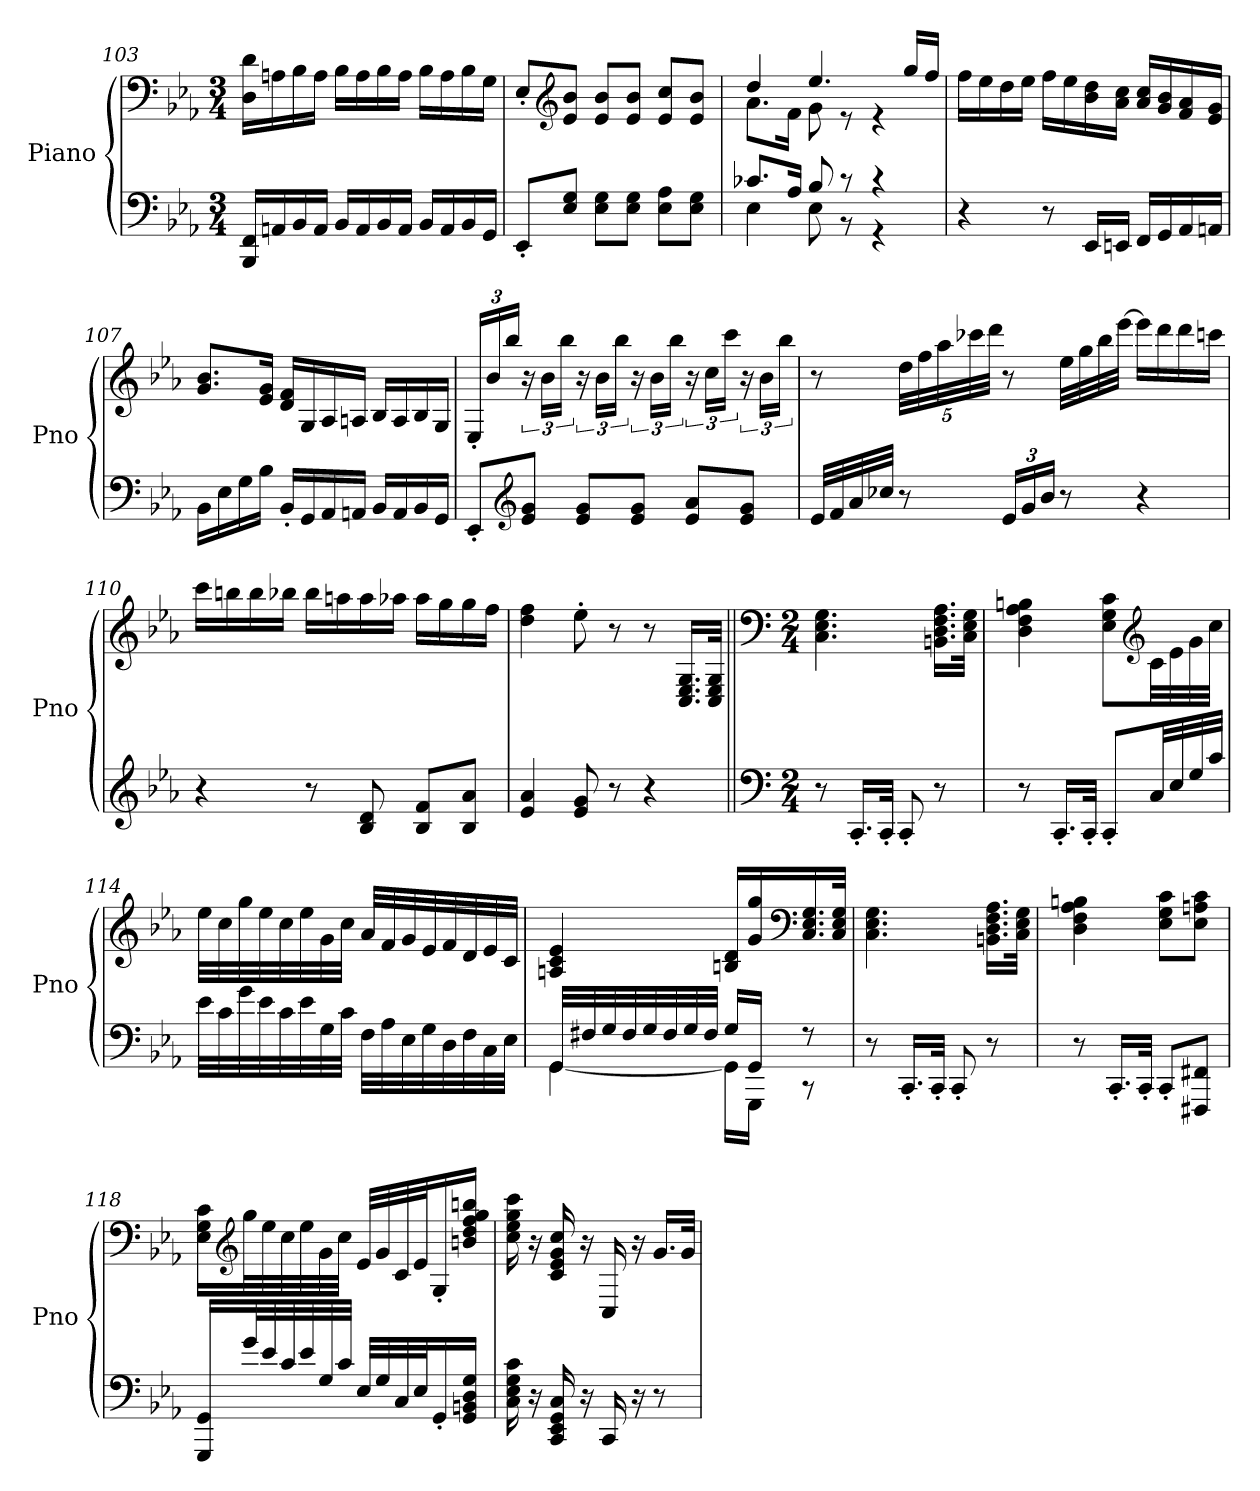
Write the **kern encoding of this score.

**kern	**kern
*part2	*part1
*staff2	*staff1
*I"Piano	*I"Piano
*I'Pno	*I'Pno
*clefF4	*clefF4
*k[b-e-a-]	*k[b-e-a-]
*M3/4	*M3/4
=103	=103
16BBB-/ 16FF/LL	16D\ 16d\LL
16AAn/	16An\
16BB-/	16B-\
16AA/JJ	16A\JJ
16BB-/LL	16B-\LL
16AA/	16A\
16BB-/	16B-\
16AA/JJ	16A\JJ
16BB-/LL	16B-\LL
16AA/	16A\
16BB-/	16B-\
16GG/JJ	16G\JJ
=104	=104
8EE-'/L	8E-'/L
*	*clefG2
8E-/ 8G/J	8e-/ 8b-/J
8E-\ 8G\L	8e-/ 8b-/L
8E-\ 8G\J	8e-/ 8b-/J
8E-\ 8A-\L	8e-/ 8cc/L
8E-\ 8G\J	8e-/ 8b-/J
=105	=105
*^	*^
8.c-X/L	4E-\	4dd/	8.a-\L
16A-/Jk	.	.	16f\Jk
8B-/	8E-\	4.ee-/	8g\
8r	8r	.	8r
4r	4r	.	4r
.	.	16gg/LL	.
.	.	16ff/JJ	.
*v	*v	*	*
*	*v	*v
=106	=106
4r	16ff\LL
.	16ee-\
.	16dd\
.	16ee-\JJ
8r	16ff\LL
.	16ee-\
16EE-/LL	16b-\ 16dd\
16EEn/JJ	16a-\ 16cc\JJ
16FF/LL	16a-/ 16cc/LL
16GG/	16g/ 16b-/
16AA-/	16f/ 16a-/
16AAn/JJ	16e-/ 16g/JJ
=107	=107
16BB-\LL	8.g/ 8.b-/L
16E-\	.
16G\	.
16B-\JJ	16e-/ 16g/Jk
16BB-'/LL	16d/ 16f/LL
16GG/	16G/
16AA-/	16A-/
16AAn/JJ	16An/JJ
16BB-/LL	16B-/LL
16AA/	16A/
16BB-/	16B-/
16GG/JJ	16G/JJ
=108	=108
*	*Xbrackettup
8EE-'/L	24E-'/LL
.	24b-/
.	24bb-/JJ
*clefG2	*
*	*brackettup
8e-/ 8g/J	24r
.	24b-\LL
.	24bb-\JJ
8e-/ 8g/L	24r
.	24b-\LL
.	24bb-\JJ
8e-/ 8g/J	24r
.	24b-\LL
.	24bb-\JJ
8e-/ 8a-/L	24r
.	24cc\LL
.	24ccc\JJ
8e-/ 8g/J	24r
.	24b-\LL
.	24bb-\JJ
=109	=109
32e-/LLL	8r
32f/	.
32a-/	.
32cc-X/JJJ	.
*	*Xbrackettup
8r	40dd\LLL
.	40ff\
.	40aa-\
.	40ccc-X\
.	40ddd\JJJ
*Xbrackettup	*
24e-/LL	8r
24g/	.
24b-/JJ	.
8r	32ee-\LLL
.	32gg\
.	32bb-\
.	[32eee-\JJJ
4r	16eee-\LL]
.	16ddd\
.	16ddd\
.	16cccn\JJ
=110	=110
4r	16ccc\LL
.	16bbn\
.	16bb\
.	16bb-X\JJ
8r	16bb-\LL
.	16aan\
8B-/ 8d/	16aa\
.	16aa-X\JJ
8B-/ 8f/L	16aa-\LL
.	16gg\
8B-/ 8a-/J	16gg\
.	16ff\JJ
=111	=111
4e-/ 4a-/	4dd\ 4ff\
8e-/ 8g/	8ee-'\
8r	8r
4r	8r
.	16.C/ 16.E-/ 16.G/LL
.	32C/ 32E-/ 32G/JJk
=112||	=112||
*clefF4	*clefF4
*M2/4	*M2/4
8r	4.C\ 4.E-\ 4.G\
16.CC'/LL	.
32CC'/JJk	.
8CC'/	.
8r	16.BBn\ 16.D\ 16.F\ 16.A-\LL
.	32C\ 32E-\ 32G\JJk
=113	=113
8r	4D\ 4F\ 4A-\ 4Bn\
16.CC'/LL	.
32CC'/JJk	.
8CC'/L	8E-\ 8G\ 8c\L
*	*clefG2
32C/LL	32c\LL
32E-/	32e-\
32G/	32g\
32c/JJJ	32cc\JJJ
=114	=114
32e-\LLL	32ee-\LLL
32c\	32cc\
32g\	32gg\
32e-\	32ee-\
32c\	32cc\
32e-\	32ee-\
32G\	32g\
32c\JJJ	32cc\JJJ
32F\LLL	32a-/LLL
32A-\	32f/
32E-\	32g/
32G\	32e-/
32D\	32f/
32F\	32d/
32C\	32e-/
32E-\JJJ	32c/JJJ
=115	=115
*^	*
32GG/LLL	[4GG\	4An/ 4c/ 4e-/
32F#X/	.	.
32G/	.	.
32F#/	.	.
32G/	.	.
32F#/	.	.
32G/	.	.
32F#/JJJ	.	.
16G/LL	16GG\LL]	16Bn/ 16d/LL
16GG/JJ	16GGG\JJ	16g/ 16gg/
*	*	*clefF4
8r	8r	16.C/ 16.E-/ 16.G/
.	.	32C/ 32E-/ 32G/JJk
*v	*v	*
=116	=116
8r	4.C\ 4.E-\ 4.G\
16.CC'/LL	.
32CC'/JJk	.
8CC'/	.
8r	16.BBn\ 16.D\ 16.F\ 16.A-\LL
.	32C\ 32E-\ 32G\JJk
=117	=117
8r	4D\ 4F\ 4A-\ 4Bn\
16.CC'/LL	.
32CC'/JJk	.
8CC'/L	8E-\ 8G\ 8c\L
8FFF#X/ 8FF#X/J	8E-\ 8An\ 8c\J
=118	=118
16GGG/ 16GG/LL	16E-\ 16G\ 16c\LL
*	*clefG2
32g/L	32gg\L
32e-/	32ee-\
32c/	32cc\
32e-/	32ee-\
32G/	32g\
32c/JJJ	32cc\JJJ
32E-/LLL	32e-/LLL
32G/	32g/
32C/	32c/
32E-/J	32e-/J
16GG'/	16G'/
16GG/ 16BBn/ 16D/ 16G/JJ	16bn/ 16dd/ 16ff/ 16gg/ 16bbn/JJ
=119	=119
16C\ 16E-\ 16G\ 16c\	16cc\ 16ee-\ 16gg\ 16ccc\
16r	16r
16CC/ 16EE-/ 16GG/ 16C/	16c/ 16e-/ 16g/ 16cc/
16r	16r
16CC/	16C/
16r	16r
8r	16.g/LL
.	32g/JJk
=	=
*-	*-
